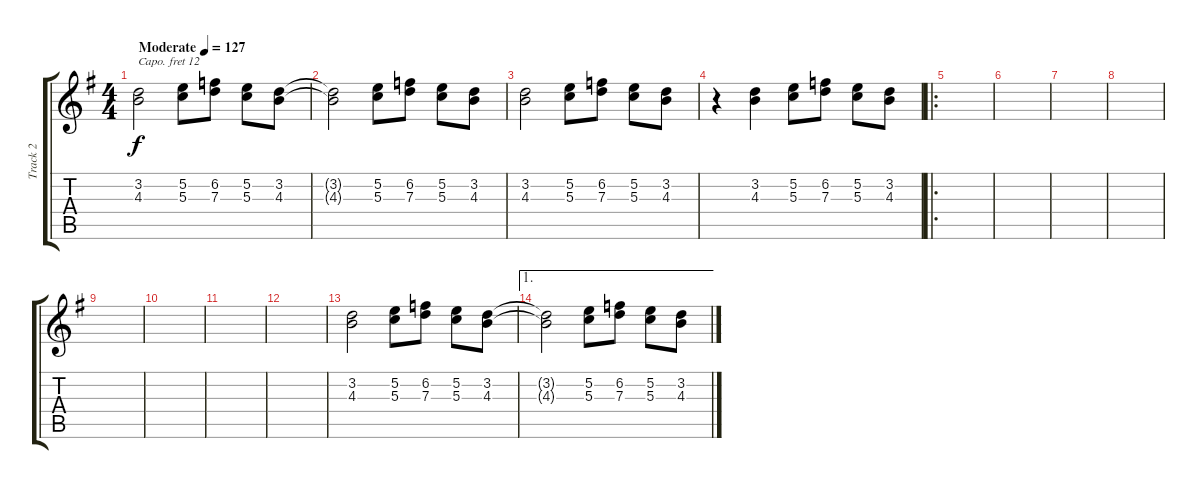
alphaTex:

\track ("Track 2" "Track 2") {instrument harmonica}
\staff {score tabs}
\capo 12
\tuning (E4 B3 G3 D3 A2 E2) {hide}
\ts (4 4)
\tempo (127 "Moderate")
\clef g2
\ks g
(3.2 4.3).2{dy f instrument harmonica} (5.2 5.3).8 (6.2 7.3).8 (5.2 5.3).8 (3.2 4.3).8 |
(3.2{t} 4.3{t}).2 (5.2 5.3).8 (6.2 7.3).8 (5.2 5.3).8 (3.2 4.3).8 |
(3.2 4.3).2 (5.2 5.3).8 (6.2 7.3).8 (5.2 5.3).8 (3.2 4.3).8 |
r.4 (3.2 4.3).4 (5.2 5.3).8 (6.2 7.3).8 (5.2 5.3).8 (3.2 4.3).8 |
\ro
|
|
|
|
|
|
|
|
(3.2 4.3).2 (5.2 5.3).8 (6.2 7.3).8 (5.2 5.3).8 (3.2 4.3).8 |
\ae 1
(3.2{t} 4.3{t}).2 (5.2 5.3).8 (6.2 7.3).8 (5.2 5.3).8 (3.2 4.3).8
